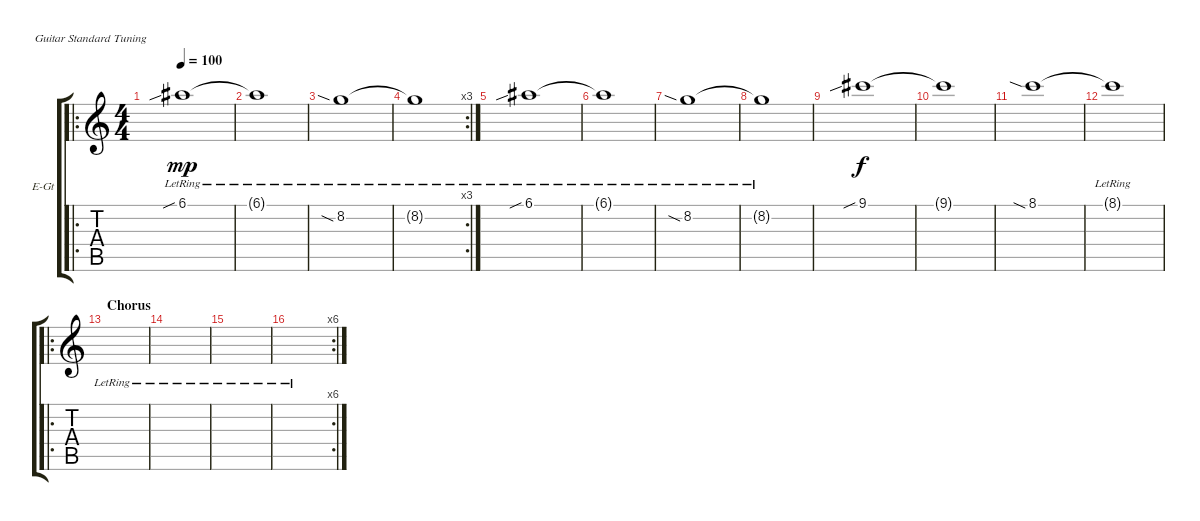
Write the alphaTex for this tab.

\defaultSystemsLayout 4
\bracketExtendMode groupsimilarinstruments
\firstSystemTrackNameOrientation horizontal
\otherSystemsTrackNameOrientation horizontal
\track ("Electric Guitar" "E-Gt") {instrument overdrivenguitar}
\staff {score tabs}
\tuning (E4 B3 G3 D3 A2 E2)
\ro
\ts (4 4)
\tempo 100
\clef g2
\scale
0.322751
\ks c
6.1{sib lr}.1{dy mp} |
\scale
0.322751 6.1{lr t}.1 |
\scale
0.333333 8.2{sia lr}.1 |
\rc 3
\scale
0.333333 8.2{lr t}.1 |
6.1{sib lr}.1 |
6.1{lr t}.1 |
8.2{sia lr}.1 |
8.2{lr t}.1 |
9.1{sib}.1{dy f} |
9.1{t}.1 |
8.1{sia}.1 |
8.1{lr t}.1 |
\ro
\section ("" "Chorus")
\scale
0.333333 |
\scale
0.333333 |
\scale
0.333333 |
\rc 6
\scale
0.333333
